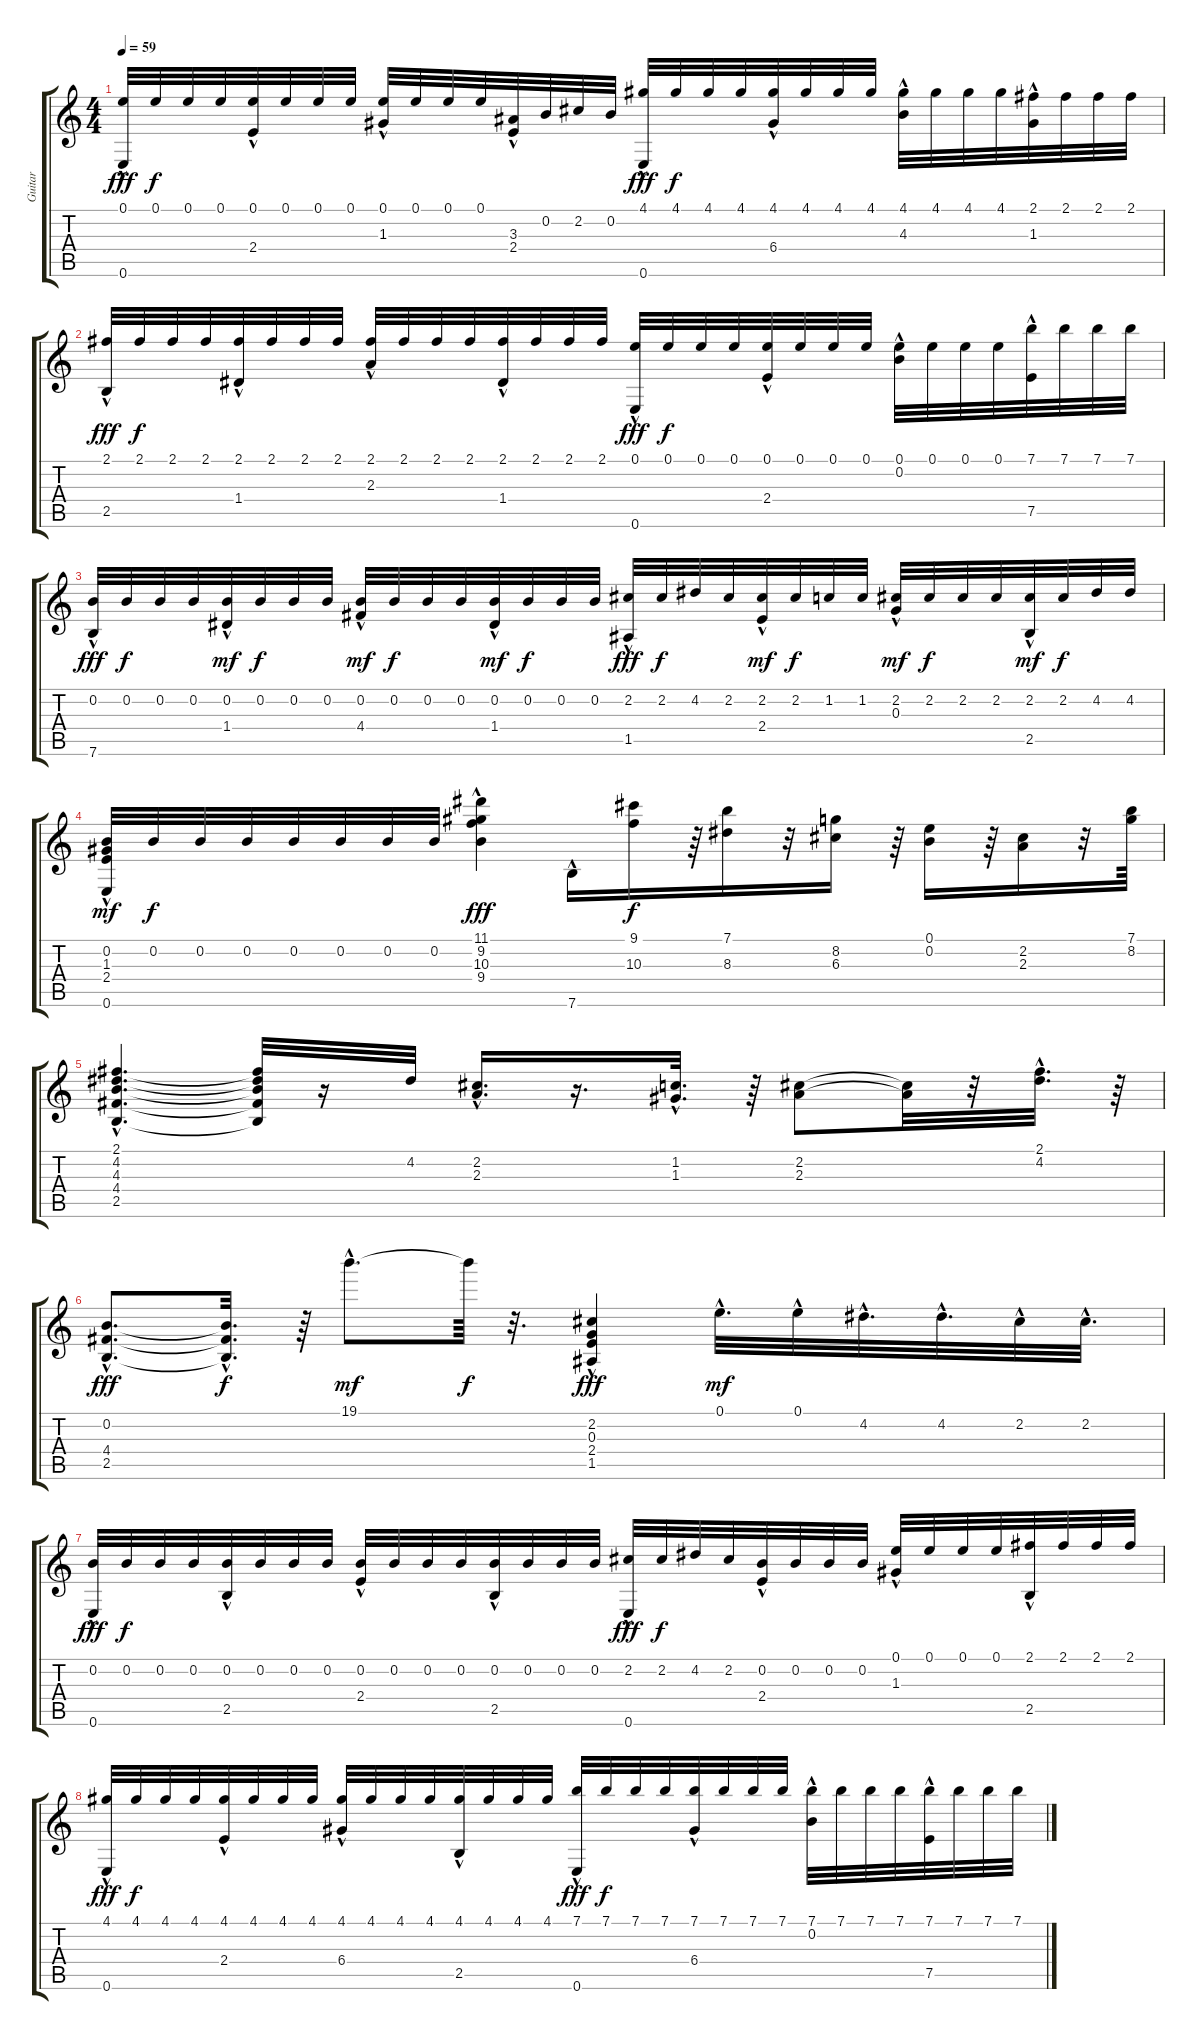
\track ("Guitar" "Guitar") {instrument acousticguitarnylon}
\staff {score tabs}
\tuning (E4 B3 G3 D3 A2 E2) {hide}
\ts (4 4)
\tempo 59
\clef g2
\ks c
(0.1 0.6{hac}).32{dy fff} 0.1.32{dy f} 0.1.32 0.1.32 (0.1 2.4{hac}).32 0.1.32 0.1.32 0.1.32 (0.1 1.3{hac}).32 0.1.32 0.1.32 0.1.32 (3.3 2.4{hac}).32 0.2.32 2.2.32 0.2.32 (4.1 0.6{hac}).32{dy fff} 4.1.32{dy f} 4.1.32 4.1.32 (4.1 6.4{hac}).32 4.1.32 4.1.32 4.1.32 (4.1 4.3{hac}).32 4.1.32 4.1.32 4.1.32 (2.1 1.3{hac}).32 2.1.32 2.1.32 2.1.32 |
(2.1 2.5{hac}).32{dy fff} 2.1.32{dy f} 2.1.32 2.1.32 (2.1 1.4{hac}).32 2.1.32 2.1.32 2.1.32 (2.1 2.3{hac}).32 2.1.32 2.1.32 2.1.32 (2.1 1.4{hac}).32 2.1.32 2.1.32 2.1.32 (0.1 0.6{hac}).32{dy fff} 0.1.32{dy f} 0.1.32 0.1.32 (0.1 2.4{hac}).32 0.1.32 0.1.32 0.1.32 (0.1 0.2{hac}).32 0.1.32 0.1.32 0.1.32 (7.1 7.5{hac}).32 7.1.32 7.1.32 7.1.32 |
(0.2 7.6{hac}).32{dy fff} 0.2.32{dy f} 0.2.32 0.2.32 (0.2 1.4{hac}).32{dy mf} 0.2.32{dy f} 0.2.32 0.2.32 (0.2 4.4{hac}).32{dy mf} 0.2.32{dy f} 0.2.32 0.2.32 (0.2 1.4{hac}).32{dy mf} 0.2.32{dy f} 0.2.32 0.2.32 (2.2 1.5{hac}).32{dy fff} 2.2.32{dy f} 4.2.32 2.2.32 (2.2 2.4{hac}).32{dy mf} 2.2.32{dy f} 1.2.32 1.2.32 (2.2 0.3{hac}).32{dy mf} 2.2.32{dy f} 2.2.32 2.2.32 (2.2 2.5{hac}).32{dy mf} 2.2.32{dy f} 4.2.32 4.2.32 |
(0.2 1.3{hac} 2.4{hac} 0.6{hac}).32{dy mf} 0.2.32{dy f} 0.2.32 0.2.32 0.2.32 0.2.32 0.2.32 0.2.32 (11.1 9.2{hac} 10.3{hac} 9.4{hac}).4{dy fff} 7.6{hac}.16 (9.1 10.3).16{dy f} r.64 (7.1 8.3).16 r.32 (8.2 6.3).16 r.64 (0.1 0.2).16 r.64 (2.2 2.3).16 r.32 (7.1 8.2).64 |
(2.1{hac} 4.2{hac} 4.3{hac} 4.4{hac} 2.5{hac}).4{d} (2.1{t} 4.2{t} 4.3{t} 4.4{t} 2.5{t}).32 r.16 4.2.32 (2.2{hac} 2.3{hac}).16{d} r.16{d} (1.2{hac} 1.3{hac}).32{d} r.64 (2.2 2.3).8 (2.2{t} 2.3{t}).32 r.32 (2.1{hac} 4.2{hac}).32{d} r.64 |
(0.2{hac} 4.4{hac} 2.5{hac}).8{d dy fff} (0.2{t} 4.4{t} 2.5{hac t}).32{d dy f} r.64 19.1{hac}.8{d dy mf} 19.1{t}.64{dy f} r.32{d} (2.2{hac} 0.3{hac} 2.4{hac} 1.5{hac}).4{dy fff} 0.1{hac}.32{d dy mf} 0.1{hac}.32 4.2{hac}.32{d} 4.2{hac}.32{d} 2.2{hac}.32 2.2{hac}.32{d} |
(0.2 0.6{hac}).32{dy fff} 0.2.32{dy f} 0.2.32 0.2.32 (0.2 2.5{hac}).32 0.2.32 0.2.32 0.2.32 (0.2 2.4{hac}).32 0.2.32 0.2.32 0.2.32 (0.2 2.5{hac}).32 0.2.32 0.2.32 0.2.32 (2.2 0.6{hac}).32{dy fff} 2.2.32{dy f} 4.2.32 2.2.32 (0.2 2.4{hac}).32 0.2.32 0.2.32 0.2.32 (0.1 1.3{hac}).32 0.1.32 0.1.32 0.1.32 (2.1 2.5{hac}).32 2.1.32 2.1.32 2.1.32 |
(4.1 0.6{hac}).32{dy fff} 4.1.32{dy f} 4.1.32 4.1.32 (4.1 2.4{hac}).32 4.1.32 4.1.32 4.1.32 (4.1 6.4{hac}).32 4.1.32 4.1.32 4.1.32 (4.1 2.5{hac}).32 4.1.32 4.1.32 4.1.32 (7.1 0.6{hac}).32{dy fff} 7.1.32{dy f} 7.1.32 7.1.32 (7.1 6.4{hac}).32 7.1.32 7.1.32 7.1.32 (7.1 0.2{hac}).32 7.1.32 7.1.32 7.1.32 (7.1 7.5{hac}).32 7.1.32 7.1.32 7.1.32
